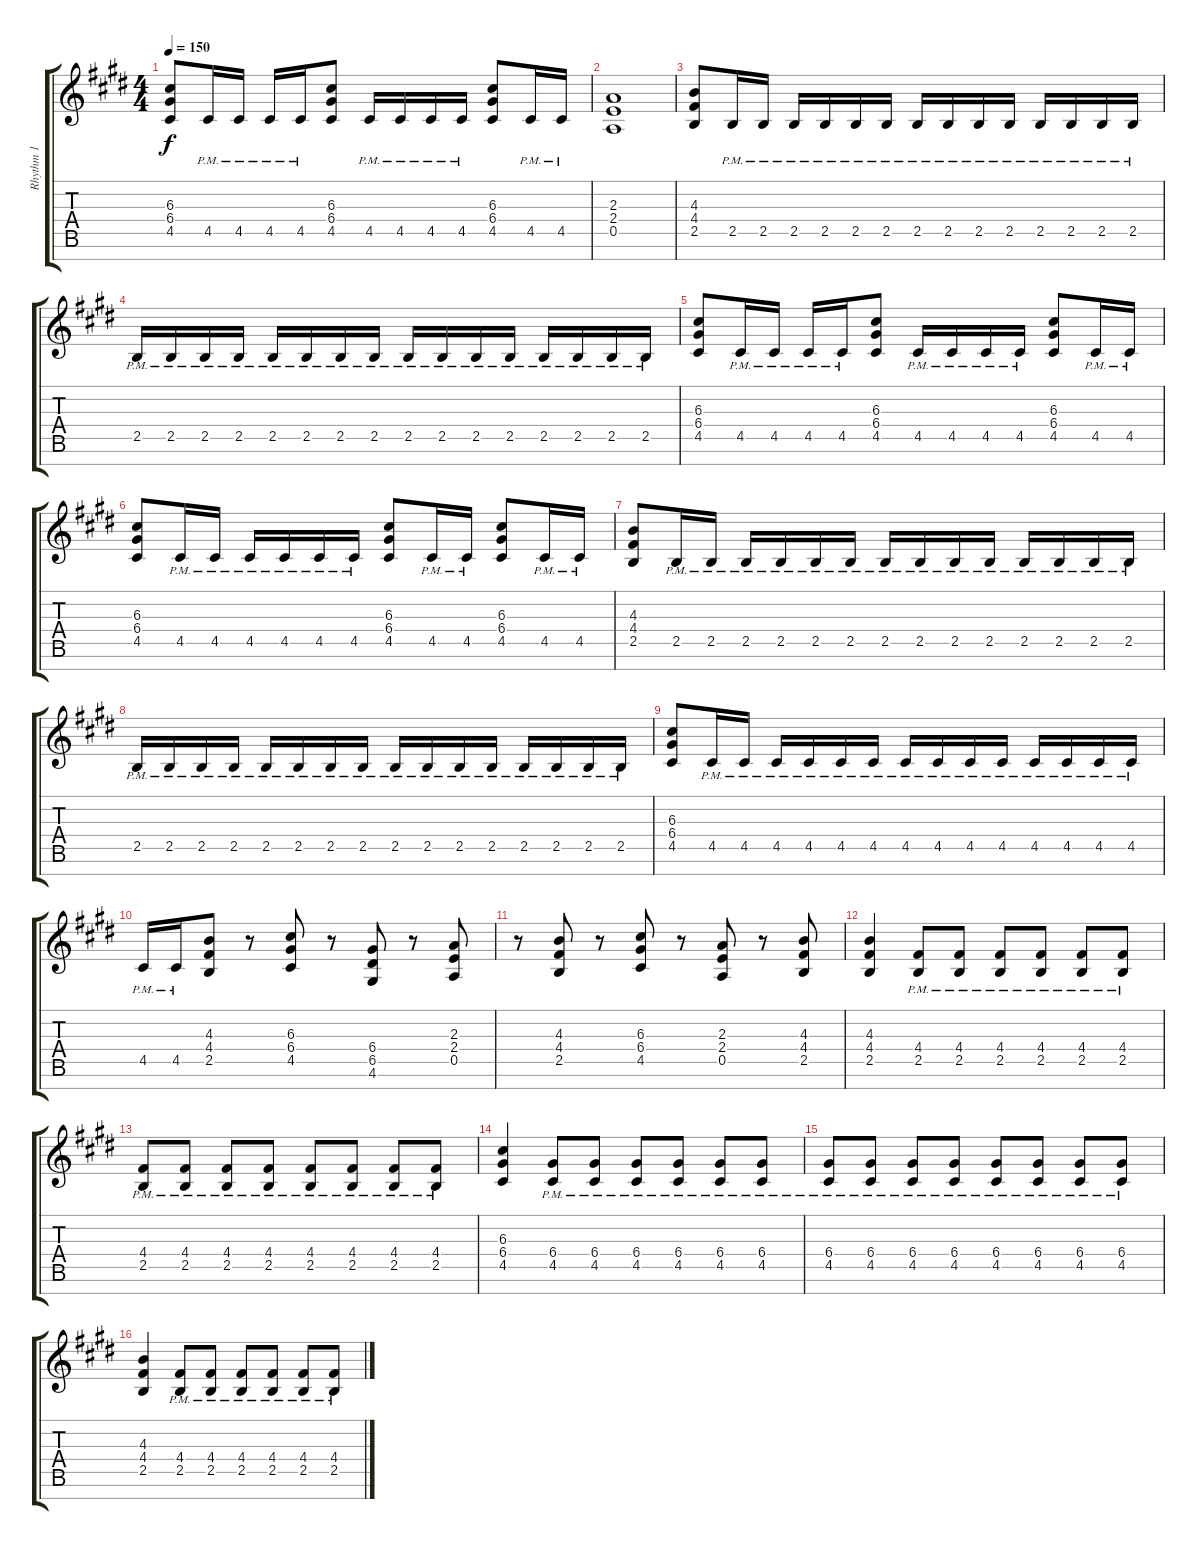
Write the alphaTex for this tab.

\track ("Rhythm 1" "Rhythm 1") {instrument distortionguitar}
\staff {score tabs}
\tuning (E4 B3 G3 D3 A2 E2 B1) {hide}
\ts (4 4)
\tempo 150
\clef g2
\ks c#minor
(6.3 6.4 4.5).8{dy f} 4.5{pm}.16 4.5{pm}.16 4.5{pm}.16 4.5{pm}.16 (6.3 6.4 4.5).8 4.5{pm}.16 4.5{pm}.16 4.5{pm}.16 4.5{pm}.16 (6.3 6.4 4.5).8 4.5{pm}.16 4.5{pm}.16 |
(2.3 2.4 0.5).1 |
(4.3 4.4 2.5).8 2.5{pm}.16 2.5{pm}.16 2.5{pm}.16 2.5{pm}.16 2.5{pm}.16 2.5{pm}.16 2.5{pm}.16 2.5{pm}.16 2.5{pm}.16 2.5{pm}.16 2.5{pm}.16 2.5{pm}.16 2.5{pm}.16 2.5{pm}.16 |
2.5{pm}.16 2.5{pm}.16 2.5{pm}.16 2.5{pm}.16 2.5{pm}.16 2.5{pm}.16 2.5{pm}.16 2.5{pm}.16 2.5{pm}.16 2.5{pm}.16 2.5{pm}.16 2.5{pm}.16 2.5{pm}.16 2.5{pm}.16 2.5{pm}.16 2.5{pm}.16 |
(6.3 6.4 4.5).8 4.5{pm}.16 4.5{pm}.16 4.5{pm}.16 4.5{pm}.16 (6.3 6.4 4.5).8 4.5{pm}.16 4.5{pm}.16 4.5{pm}.16 4.5{pm}.16 (6.3 6.4 4.5).8 4.5{pm}.16 4.5{pm}.16 |
(6.3 6.4 4.5).8 4.5{pm}.16 4.5{pm}.16 4.5{pm}.16 4.5{pm}.16 4.5{pm}.16 4.5{pm}.16 (6.3 6.4 4.5).8 4.5{pm}.16 4.5{pm}.16 (6.3 6.4 4.5).8 4.5{pm}.16 4.5{pm}.16 |
(4.3 4.4 2.5).8 2.5{pm}.16 2.5{pm}.16 2.5{pm}.16 2.5{pm}.16 2.5{pm}.16 2.5{pm}.16 2.5{pm}.16 2.5{pm}.16 2.5{pm}.16 2.5{pm}.16 2.5{pm}.16 2.5{pm}.16 2.5{pm}.16 2.5{pm}.16 |
2.5{pm}.16 2.5{pm}.16 2.5{pm}.16 2.5{pm}.16 2.5{pm}.16 2.5{pm}.16 2.5{pm}.16 2.5{pm}.16 2.5{pm}.16 2.5{pm}.16 2.5{pm}.16 2.5{pm}.16 2.5{pm}.16 2.5{pm}.16 2.5{pm}.16 2.5{pm}.16 |
(6.3 6.4 4.5).8 4.5{pm}.16 4.5{pm}.16 4.5{pm}.16 4.5{pm}.16 4.5{pm}.16 4.5{pm}.16 4.5{pm}.16 4.5{pm}.16 4.5{pm}.16 4.5{pm}.16 4.5{pm}.16 4.5{pm}.16 4.5{pm}.16 4.5{pm}.16 |
4.5{pm}.16 4.5{pm}.16 (4.3 4.4 2.5).8 r.8 (6.3 6.4 4.5).8 r.8 (6.4 6.5 4.6).8 r.8 (2.3 2.4 0.5).8 |
r.8 (4.3 4.4 2.5).8 r.8 (6.3 6.4 4.5).8 r.8 (2.3 2.4 0.5).8 r.8 (4.3 4.4 2.5).8 |
(4.3 4.4 2.5).4 (4.4{pm} 2.5{pm}).8 (4.4{pm} 2.5{pm}).8 (4.4{pm} 2.5{pm}).8 (4.4{pm} 2.5{pm}).8 (4.4{pm} 2.5{pm}).8 (4.4{pm} 2.5{pm}).8 |
(4.4{pm} 2.5{pm}).8 (4.4{pm} 2.5{pm}).8 (4.4{pm} 2.5{pm}).8 (4.4{pm} 2.5{pm}).8 (4.4{pm} 2.5{pm}).8 (4.4{pm} 2.5{pm}).8 (4.4{pm} 2.5{pm}).8 (4.4{pm} 2.5{pm}).8 |
(6.3 6.4 4.5).4 (6.4{pm} 4.5{pm}).8 (6.4{pm} 4.5{pm}).8 (6.4{pm} 4.5{pm}).8 (6.4{pm} 4.5{pm}).8 (6.4{pm} 4.5{pm}).8 (6.4{pm} 4.5{pm}).8 |
(6.4{pm} 4.5{pm}).8 (6.4{pm} 4.5{pm}).8 (6.4{pm} 4.5{pm}).8 (6.4{pm} 4.5{pm}).8 (6.4{pm} 4.5{pm}).8 (6.4{pm} 4.5{pm}).8 (6.4{pm} 4.5{pm}).8 (6.4{pm} 4.5{pm}).8 |
(4.3 4.4 2.5).4 (4.4{pm} 2.5{pm}).8 (4.4{pm} 2.5{pm}).8 (4.4{pm} 2.5{pm}).8 (4.4{pm} 2.5{pm}).8 (4.4{pm} 2.5{pm}).8 (4.4{pm} 2.5{pm}).8
